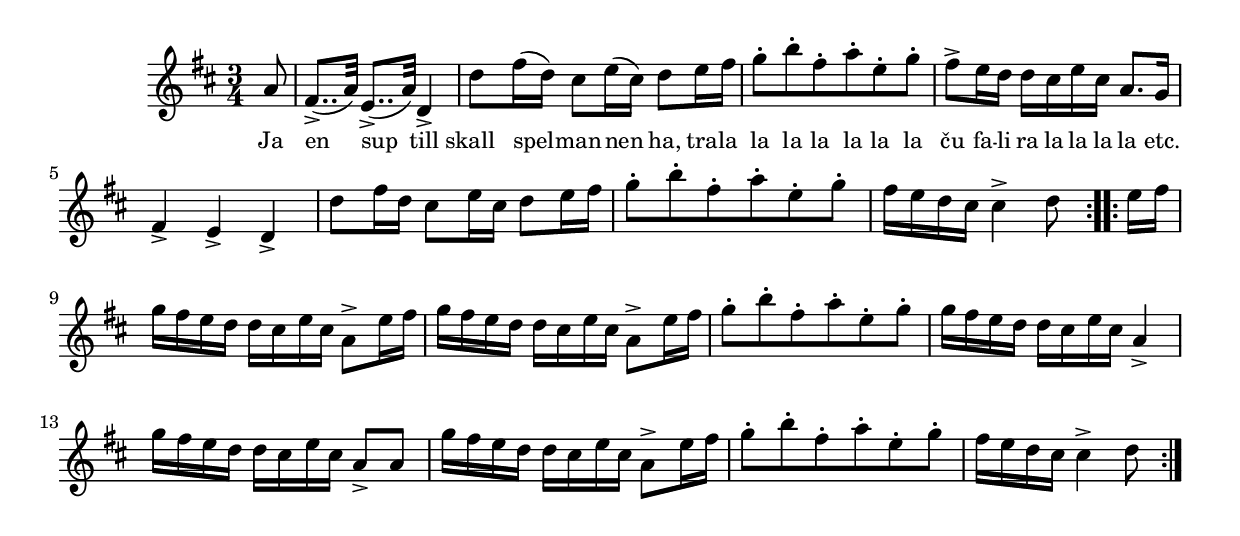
{
\time 3/4
\key d \major

\repeat volta 2 { 
 \partial 8
 a'8  | 
 fis'8..-(-> a'32-) e'8..-(-> a'32-) d'4->  | 
 d''8 fis''16-( d''-) cis''8 e''16-( cis''-) d''8 e''16 fis''  | 
 g''8-. b''-. fis''-. a''-. e''-. g''-.  | 
  fis''-> e''16 d'' d'' cis'' e'' cis'' a'8. g'16  | 
 fis'4-> e'-> d'->  | 
 d''8 fis''16 d'' cis''8 e''16 cis'' d''8 e''16 fis''  | 
 g''8-. b''-. fis''-. a''-. e''-. g''-.  | 
  fis''16 e'' d'' cis'' cis''4-> d''8  |
 } %( endrepeat )% 
\repeat volta 2 { 
 e''16 fis''  | 
 g'' fis'' e'' d'' d'' cis'' e'' cis'' a'8-> e''16 fis''  | 
 g'' fis'' e'' d'' d'' cis'' e'' cis'' a'8-> e''16 fis''  | 
 g''8-. b''-. fis''-. a''-. e''-. g''-.  | 
 g''16 fis'' e'' d'' d'' cis'' e'' cis'' a'4->  | 
 g''16 fis'' e'' d'' d'' cis'' e'' cis'' a'8-> a'  | 
 g''16 fis'' e'' d'' d'' cis'' e'' cis'' a'8-> e''16 fis''  | 
 g''8-. b''-. fis''-. a''-. e''-. g''-.  | 
 fis''16 e'' d'' cis'' cis''4-> d''8  |
 } %( endrepeat )% 
}

\addlyrics {
    \set fontSize = #-1
    Ja en_ sup_ till skall__ spel -- man -- nen ha, tra -- la la la la la la la
    ču fa -- li ra la la la la etc.
}